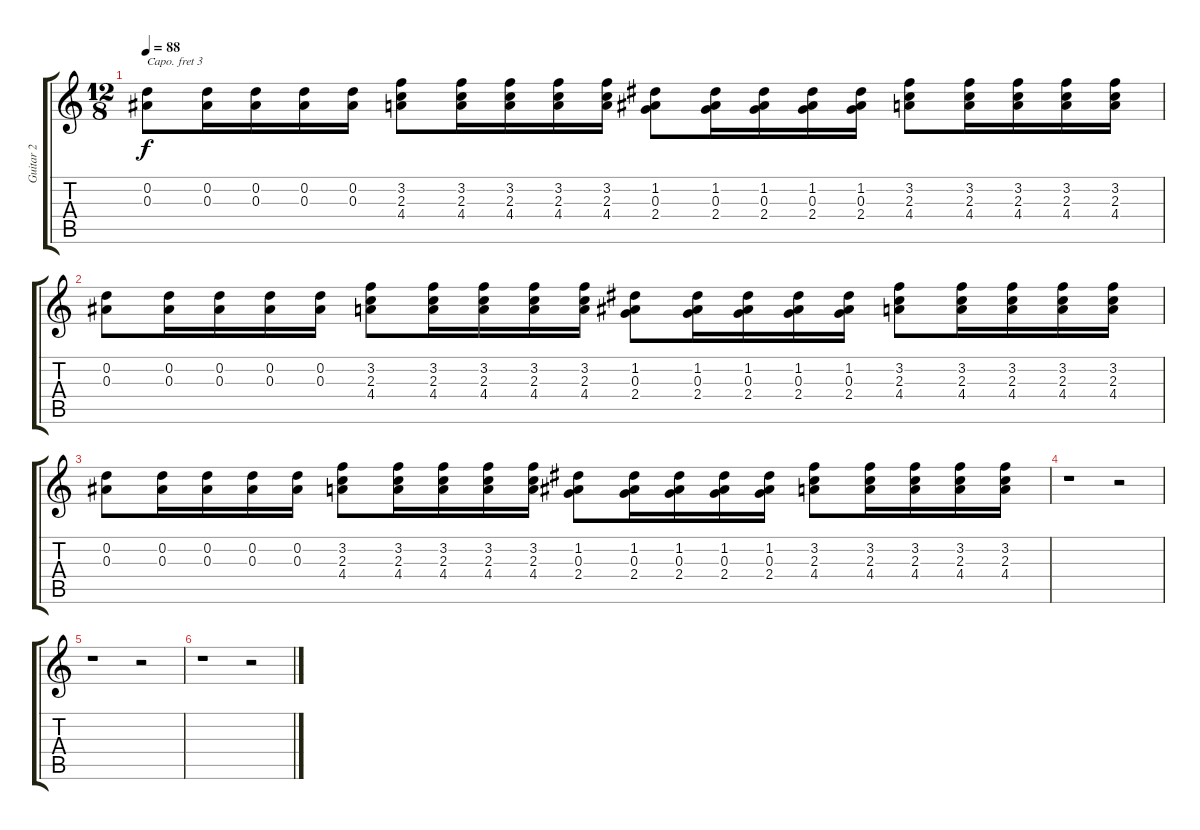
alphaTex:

\track ("Guitar 2" "Guitar 2") {instrument acousticguitarnylon}
\staff {score tabs}
\capo 3
\tuning (E4 B3 G3 D3 A2 E2) {hide}
\ts (12 8)
\tempo 88
\clef g2
\ks c
(0.2 0.3).8{dy f} (0.2 0.3).16 (0.2 0.3).16 (0.2 0.3).16 (0.2 0.3).16 (3.2 2.3 4.4).8 (3.2 2.3 4.4).16 (3.2 2.3 4.4).16 (3.2 2.3 4.4).16 (3.2 2.3 4.4).16 (1.2 0.3 2.4).8 (1.2 0.3 2.4).16 (1.2 0.3 2.4).16 (1.2 0.3 2.4).16 (1.2 0.3 2.4).16 (3.2 2.3 4.4).8 (3.2 2.3 4.4).16 (3.2 2.3 4.4).16 (3.2 2.3 4.4).16 (3.2 2.3 4.4).16 |
(0.2 0.3).8 (0.2 0.3).16 (0.2 0.3).16 (0.2 0.3).16 (0.2 0.3).16 (3.2 2.3 4.4).8 (3.2 2.3 4.4).16 (3.2 2.3 4.4).16 (3.2 2.3 4.4).16 (3.2 2.3 4.4).16 (1.2 0.3 2.4).8 (1.2 0.3 2.4).16 (1.2 0.3 2.4).16 (1.2 0.3 2.4).16 (1.2 0.3 2.4).16 (3.2 2.3 4.4).8 (3.2 2.3 4.4).16 (3.2 2.3 4.4).16 (3.2 2.3 4.4).16 (3.2 2.3 4.4).16 |
(0.2 0.3).8 (0.2 0.3).16 (0.2 0.3).16 (0.2 0.3).16 (0.2 0.3).16 (3.2 2.3 4.4).8 (3.2 2.3 4.4).16 (3.2 2.3 4.4).16 (3.2 2.3 4.4).16 (3.2 2.3 4.4).16 (1.2 0.3 2.4).8 (1.2 0.3 2.4).16 (1.2 0.3 2.4).16 (1.2 0.3 2.4).16 (1.2 0.3 2.4).16 (3.2 2.3 4.4).8 (3.2 2.3 4.4).16 (3.2 2.3 4.4).16 (3.2 2.3 4.4).16 (3.2 2.3 4.4).16 |
r.1 r.2 |
r.1 r.2 |
r.1 r.2
